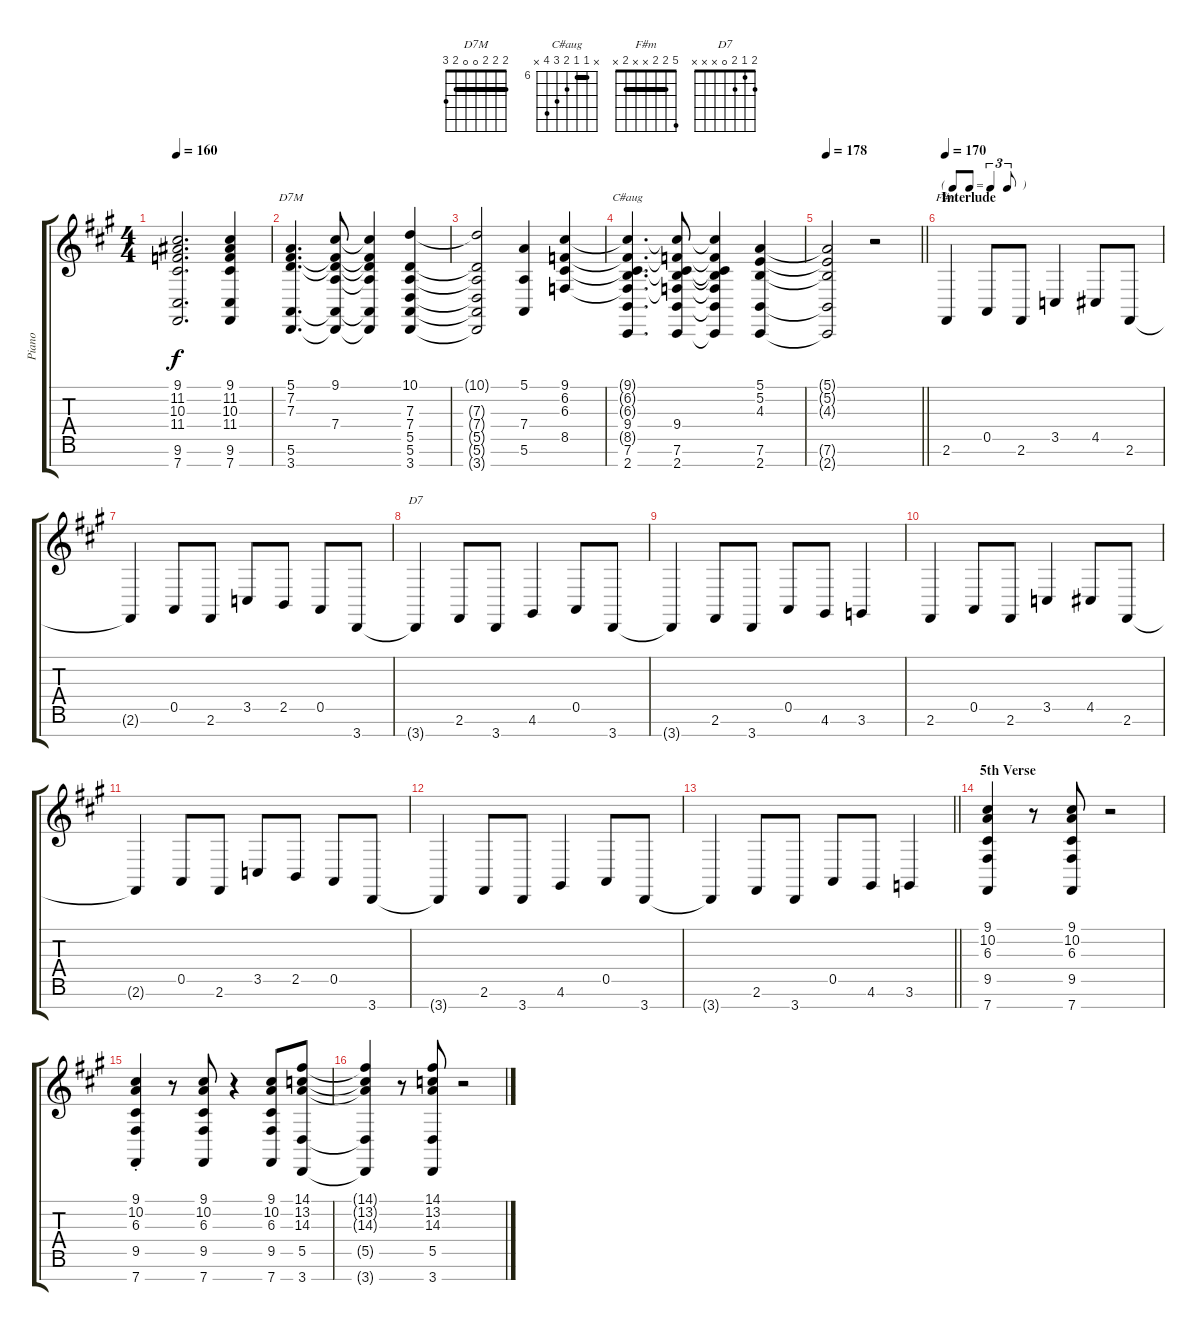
\track ("Piano" "Piano") {instrument acousticgrandpiano}
\staff {score tabs}
\tuning (E4 B3 G3 D3 A2 E2 B1) {hide}
\chord ("D7M" 2 2 2 0 0 2 3) {barre 2}
\chord ("C#aug" x 6 6 7 8 9 x) {firstfret 6 barre 6}
\chord ("F#m" 5 2 2 x x 2 x) {barre 2}
\chord ("D7" 2 1 2 0 x x x)
\ts (4 4)
\tempo 160
\clef g2
\ks a
(9.1{t} 11.2{t} 10.3{t} 11.4{t} 9.6{t} 7.7{t}).2{d dy f} (9.1 11.2 10.3 11.4 9.6 7.7).4 |
(5.1 7.2 7.3 5.6 3.7).4{d ch "D7M"} (9.1 7.2{t} 7.3{t} 7.4 5.6{t} 3.7{t}).8 (9.1{t} 7.2{t} 7.3{t} 7.4{t} 5.6{t} 3.7{t}).4 (10.1 7.3 7.4 5.5 5.6 3.7).4 |
(10.1{t} 7.3{t} 7.4{t} 5.5{t} 5.6{t} 3.7{t}).2 (5.1 7.4 5.6).4 (9.1 6.2 6.3 8.5).4 |
(9.1{t} 6.2{t} 6.3{t} 9.4 8.5{t} 7.6 2.7).4{d ch "C#aug"} (9.1{t} 6.2{t} 6.3{t} 9.4 8.5{t} 7.6 2.7).8 (9.1{t} 6.2{t} 6.3{t} 9.4{t} 8.5{t} 7.6{t} 2.7{t}).4 (5.1 5.2 4.3 7.6 2.7).4 |
\tempo 178
\barLineRight lightlight
(5.1{t} 5.2{t} 4.3{t} 7.6{t} 2.7{t}).2 r.2 |
\tf triplet8th
\section ("" "Interlude")
\tempo 170
2.6.4{ch "F#m"} 0.5.8 2.6.8 3.5.4 4.5.8 2.6.8 |
2.6{t}.4 0.5.8 2.6.8 3.5.8 2.5.8 0.5.8 3.7.8 |
3.7{t}.4{ch "D7"} 2.6.8 3.7.8 4.6.4 0.5.8 3.7.8 |
3.7{t}.4 2.6.8 3.7.8 0.5.8 4.6.8 3.6.4 |
2.6.4 0.5.8 2.6.8 3.5.4 4.5.8 2.6.8 |
2.6{t}.4 0.5.8 2.6.8 3.5.8 2.5.8 0.5.8 3.7.8 |
3.7{t}.4 2.6.8 3.7.8 4.6.4 0.5.8 3.7.8 |
\barLineRight lightlight
3.7{t}.4 2.6.8 3.7.8 0.5.8 4.6.8 3.6.4 |
\section ("" "5th Verse")
(9.1 10.2 6.3 9.5 7.7).4 r.8 (9.1 10.2 6.3 9.5 7.7).8 r.2 |
(9.1 10.2 6.3 9.5 7.7{st}).4 r.8 (9.1 10.2 6.3 9.5 7.7).8 r.4 (9.1 10.2 6.3 9.5 7.7).8 (14.1 13.2 14.3 5.5 3.7).8 |
(14.1{t} 13.2{t} 14.3{t} 5.5{t} 3.7{t}).4 r.8 (14.1 13.2 14.3 5.5 3.7).8 r.2
